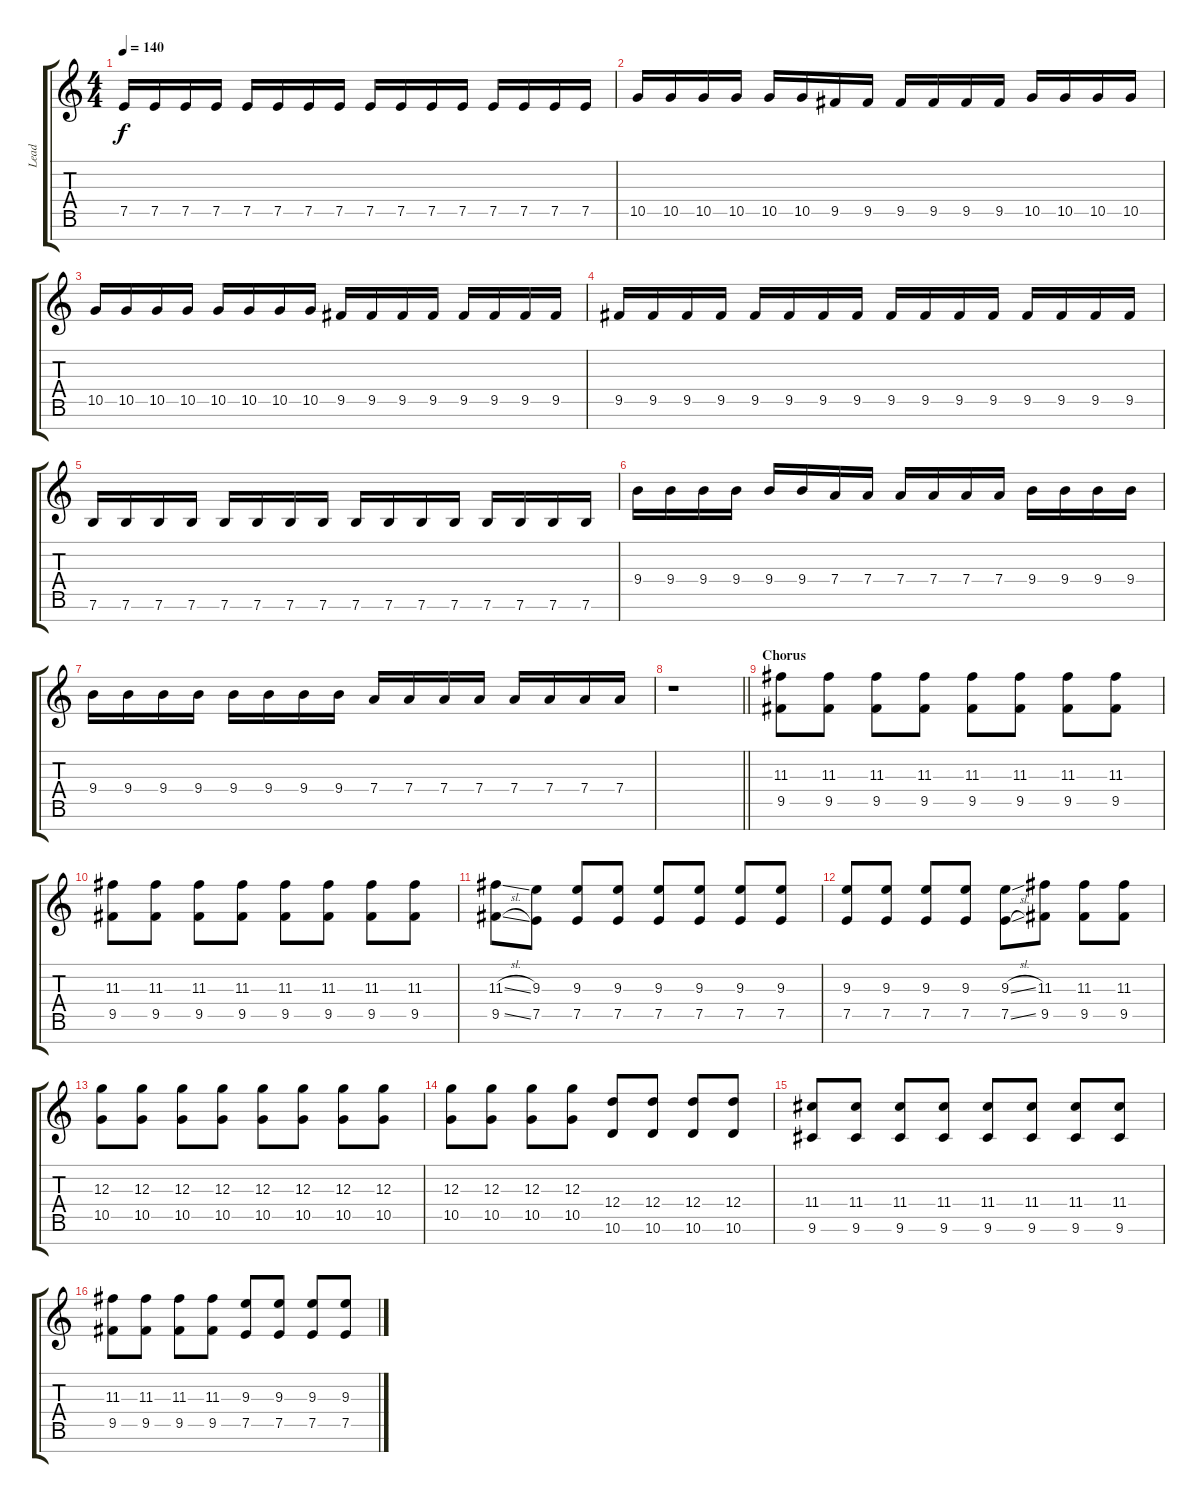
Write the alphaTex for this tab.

\track ("Lead" "Lead") {instrument distortionguitar}
\staff {score tabs}
\tuning (E4 B3 G3 D3 A2 E2 B1) {hide}
\ts (4 4)
\tempo 140
\clef g2
\ks c
7.5.16{dy f} 7.5.16 7.5.16 7.5.16 7.5.16 7.5.16 7.5.16 7.5.16 7.5.16 7.5.16 7.5.16 7.5.16 7.5.16 7.5.16 7.5.16 7.5.16 |
10.5.16 10.5.16 10.5.16 10.5.16 10.5.16 10.5.16 9.5.16 9.5.16 9.5.16 9.5.16 9.5.16 9.5.16 10.5.16 10.5.16 10.5.16 10.5.16 |
10.5.16 10.5.16 10.5.16 10.5.16 10.5.16 10.5.16 10.5.16 10.5.16 9.5.16 9.5.16 9.5.16 9.5.16 9.5.16 9.5.16 9.5.16 9.5.16 |
9.5.16 9.5.16 9.5.16 9.5.16 9.5.16 9.5.16 9.5.16 9.5.16 9.5.16 9.5.16 9.5.16 9.5.16 9.5.16 9.5.16 9.5.16 9.5.16 |
7.6.16 7.6.16 7.6.16 7.6.16 7.6.16 7.6.16 7.6.16 7.6.16 7.6.16 7.6.16 7.6.16 7.6.16 7.6.16 7.6.16 7.6.16 7.6.16 |
9.4.16 9.4.16 9.4.16 9.4.16 9.4.16 9.4.16 7.4.16 7.4.16 7.4.16 7.4.16 7.4.16 7.4.16 9.4.16 9.4.16 9.4.16 9.4.16 |
9.4.16 9.4.16 9.4.16 9.4.16 9.4.16 9.4.16 9.4.16 9.4.16 7.4.16 7.4.16 7.4.16 7.4.16 7.4.16 7.4.16 7.4.16 7.4.16 |
\barLineRight lightlight
r.1 |
\section ("" "Chorus")
(11.3 9.5).8 (11.3 9.5).8 (11.3 9.5).8 (11.3 9.5).8 (11.3 9.5).8 (11.3 9.5).8 (11.3 9.5).8 (11.3 9.5).8 |
(11.3 9.5).8 (11.3 9.5).8 (11.3 9.5).8 (11.3 9.5).8 (11.3 9.5).8 (11.3 9.5).8 (11.3 9.5).8 (11.3 9.5).8 |
(11.3{sl} 9.5{sl}).8 (9.3 7.5).8 (9.3 7.5).8 (9.3 7.5).8 (9.3 7.5).8 (9.3 7.5).8 (9.3 7.5).8 (9.3 7.5).8 |
(9.3 7.5).8 (9.3 7.5).8 (9.3 7.5).8 (9.3 7.5).8 (9.3{sl} 7.5{sl}).8 (11.3 9.5).8 (11.3 9.5).8 (11.3 9.5).8 |
(12.3 10.5).8 (12.3 10.5).8 (12.3 10.5).8 (12.3 10.5).8 (12.3 10.5).8 (12.3 10.5).8 (12.3 10.5).8 (12.3 10.5).8 |
(12.3 10.5).8 (12.3 10.5).8 (12.3 10.5).8 (12.3 10.5).8 (12.4 10.6).8 (12.4 10.6).8 (12.4 10.6).8 (12.4 10.6).8 |
(11.4 9.6).8 (11.4 9.6).8 (11.4 9.6).8 (11.4 9.6).8 (11.4 9.6).8 (11.4 9.6).8 (11.4 9.6).8 (11.4 9.6).8 |
(11.3 9.5).8 (11.3 9.5).8 (11.3 9.5).8 (11.3 9.5).8 (9.3 7.5).8 (9.3 7.5).8 (9.3 7.5).8 (9.3 7.5).8
